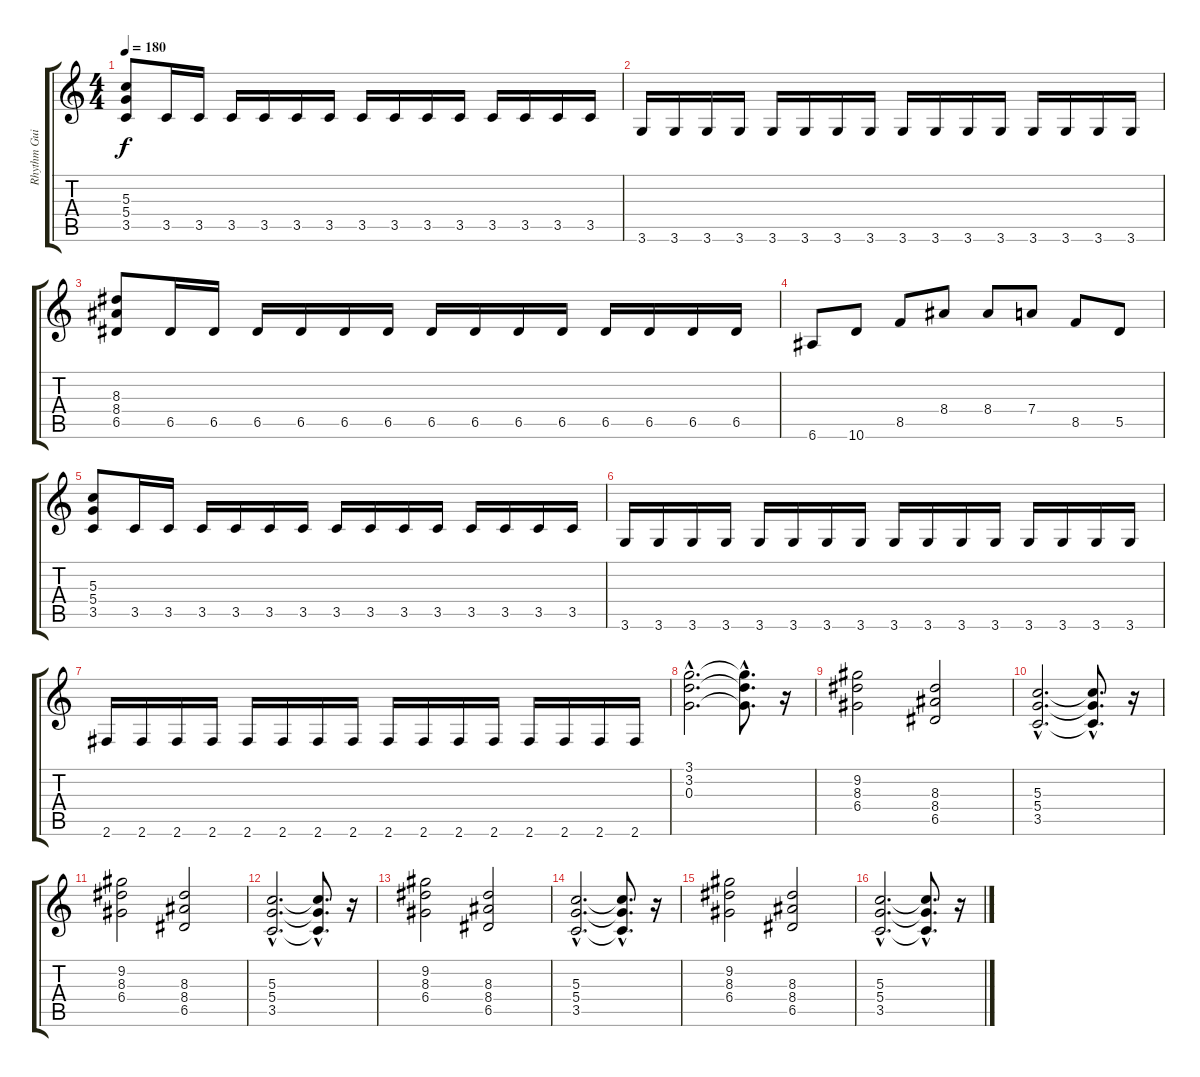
\track ("Rhythm Guitar" "Rhythm Gui") {instrument distortionguitar}
\staff {score tabs}
\tuning (E4 B3 G3 D3 A2 E2) {hide}
\ts (4 4)
\tempo 180
\clef g2
\ks c
(5.3 5.4 3.5).8{dy f} 3.5.16 3.5.16 3.5.16 3.5.16 3.5.16 3.5.16 3.5.16 3.5.16 3.5.16 3.5.16 3.5.16 3.5.16 3.5.16 3.5.16 |
3.6.16 3.6.16 3.6.16 3.6.16 3.6.16 3.6.16 3.6.16 3.6.16 3.6.16 3.6.16 3.6.16 3.6.16 3.6.16 3.6.16 3.6.16 3.6.16 |
(8.3 8.4 6.5).8 6.5.16 6.5.16 6.5.16 6.5.16 6.5.16 6.5.16 6.5.16 6.5.16 6.5.16 6.5.16 6.5.16 6.5.16 6.5.16 6.5.16 |
6.6.8 10.6.8 8.5.8 8.4.8 8.4.8 7.4.8 8.5.8 5.5.8 |
(5.3 5.4 3.5).8 3.5.16 3.5.16 3.5.16 3.5.16 3.5.16 3.5.16 3.5.16 3.5.16 3.5.16 3.5.16 3.5.16 3.5.16 3.5.16 3.5.16 |
3.6.16 3.6.16 3.6.16 3.6.16 3.6.16 3.6.16 3.6.16 3.6.16 3.6.16 3.6.16 3.6.16 3.6.16 3.6.16 3.6.16 3.6.16 3.6.16 |
2.6.16 2.6.16 2.6.16 2.6.16 2.6.16 2.6.16 2.6.16 2.6.16 2.6.16 2.6.16 2.6.16 2.6.16 2.6.16 2.6.16 2.6.16 2.6.16 |
(3.1{hac} 3.2{hac} 0.3{hac}).2{d} (3.1{hac t} 3.2{hac t} 0.3{hac t}).8{d} r.16 |
(9.2 8.3 6.4).2 (8.3 8.4 6.5).2 |
(5.3{hac} 5.4{hac} 3.5{hac}).2{d} (5.3{hac t} 5.4{hac t} 3.5{hac t}).8{d} r.16 |
(9.2 8.3 6.4).2 (8.3 8.4 6.5).2 |
(5.3{hac} 5.4{hac} 3.5{hac}).2{d} (5.3{hac t} 5.4{hac t} 3.5{hac t}).8{d} r.16 |
(9.2 8.3 6.4).2 (8.3 8.4 6.5).2 |
(5.3{hac} 5.4{hac} 3.5{hac}).2{d} (5.3{hac t} 5.4{hac t} 3.5{hac t}).8{d} r.16 |
(9.2 8.3 6.4).2 (8.3 8.4 6.5).2 |
(5.3{hac} 5.4{hac} 3.5{hac}).2{d} (5.3{hac t} 5.4{hac t} 3.5{hac t}).8{d} r.16
